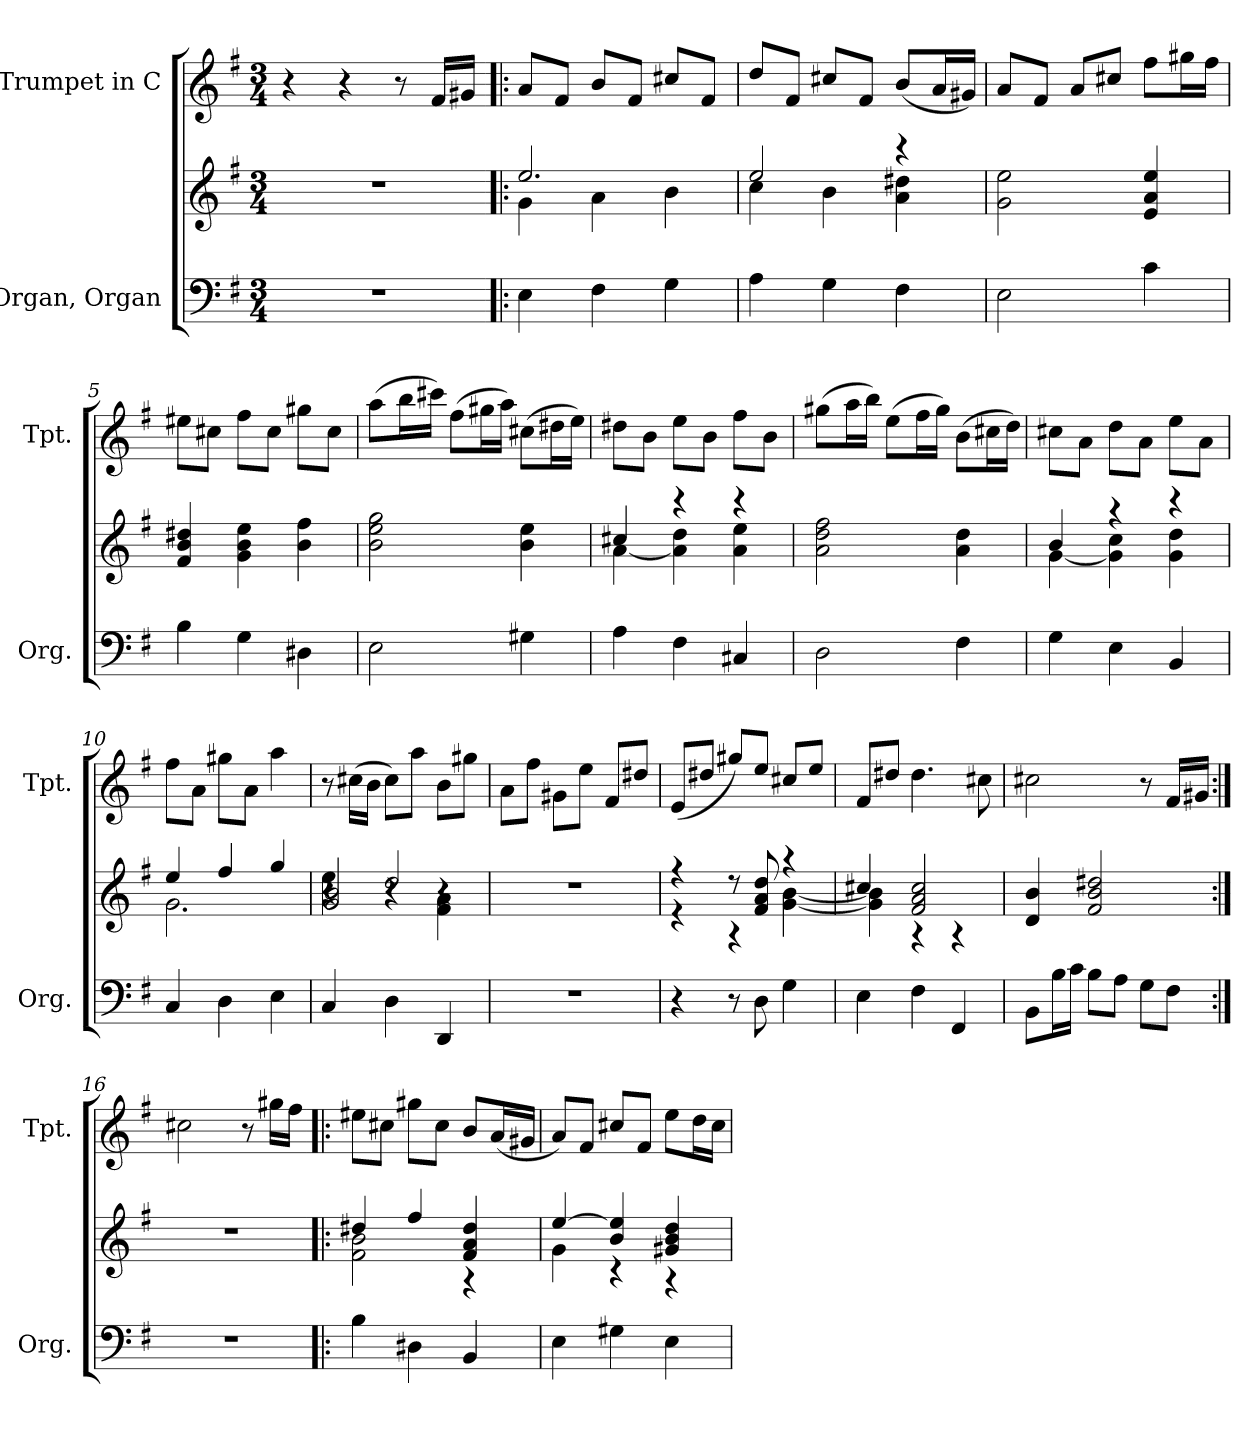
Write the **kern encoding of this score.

**kern	**kern	**kern
*part2	*part2	*part1
*staff3	*staff2	*staff1
*I"Organ, Organ	*	*I"Trumpet in C
*I'Org.	*	*I'Tpt.
*clefF4	*clefG2	*clefG2
*	*	*ITrd1c2
*k[f#]	*k[f#]	*k[b-]
*M3/4	*M3/4	*M3/4
*MM100	*MM100	*MM100
=1	=1	=1
2.r	2.r	4r
.	.	4r
.	.	8r
.	.	16e/LL
.	.	16f#X/JJ
=2!|:	=2!|:	=2!|:
*	*^	*
4E\	2.ee/	4g\	8g/L
.	.	.	8e/J
4F#\	.	4a\	8a/L
.	.	.	8e/J
4G\	.	4b\	8bn/L
.	.	.	8e/J
=3	=3	=3	=3
4A\	2ee/	4cc\	8cc/L
.	.	.	8e/J
4G\	.	4b\	8bn/L
.	.	.	8e/J
4F#\	4r	4a\ 4dd#X\	(8a/L
.	.	.	16g/L
.	.	.	16f#X/JJ)
*	*v	*v	*
=4	=4	=4
2E\	2g\ 2ee\	8g/L
.	.	8e/J
.	.	8g/L
.	.	8bn/J
4c\	4e/ 4a/ 4ee/	8ee\L
.	.	16ff#X\L
.	.	16ee\JJ
!!LO:LB:g=z
=5	=5	=5
4B\	4f#/ 4b/ 4dd#X/	8dd#X\L
.	.	8bn\J
4G\	4g\ 4b\ 4ee\	8ee\L
.	.	8b\J
4D#X\	4b\ 4ff#\	8ff#X\L
.	.	8b\J
=6	=6	=6
2E\	2b\ 2ee\ 2gg\	(8gg\L
.	.	16aa\L
.	.	16bbn\JJ)
.	.	(8ee\L
.	.	16ff#X\L
.	.	16gg\JJ)
4G#X\	4b\ 4ee\	(8bn\L
.	.	16cc#X\L
.	.	16dd\JJ)
=7	=7	=7
*	*^	*
4A\	4cc#X/	[4a\	8cc#X\L
.	.	.	8a\J
4F#\	4r	4a\] 4dd\	8dd\L
.	.	.	8a\J
4C#X/	4r	4a\ 4ee\	8ee\L
.	.	.	8a\J
*	*v	*v	*
!!LO:LB:g=z
=8	=8	=8
2D\	2a\ 2dd\ 2ff#\	(8ff#X\L
.	.	16gg\L
.	.	16aa\JJ)
.	.	(8dd\L
.	.	16ee\L
.	.	16ff#\JJ)
4F#\	4a\ 4dd\	(8a\L
.	.	16bn\L
.	.	16cc\JJ)
=9	=9	=9
*	*^	*
4G\	4b/	[4g\	8bn\L
.	.	.	8g\J
4E\	4r	4g\] 4cc\	8cc\L
.	.	.	8g\J
4BB/	4r	4g\ 4dd\	8dd\L
.	.	.	8g\J
=10	=10	=10	=10
4C/	4ee/	2.g\	8ee\L
.	.	.	8g\J
4D\	4ff#/	.	8ff#X\L
.	.	.	8g\J
4E\	4gg/	.	4gg\
=11	=11	=11	=11
*	*	*^	*
4C/	4r	4ee\	2g/ 2b/	8r
.	.	.	.	(16bn\LL
.	.	.	.	16a\JJ
4D\	2dd/	4r	.	8b\L)
.	.	.	.	8gg\J
4DD/	.	4f#\ 4a\	4r	8a\L
.	.	.	.	8ff#X\J
*	*v	*v	*v	*
!!LO:LB:g=z
=12	=12	=12
2.r	2.r	8g\L
.	.	8ee\J
.	.	8f#X\L
.	.	8dd\J
.	.	8e/L
.	.	8cc#X/J
=13	=13	=13
*	*^	*
4r	4r	4r	(8d/L
.	.	.	8cc#X/J
8r	8r	4r	8ff#X/L)
8D\	8f#/ 8a/ 8dd/	.	8dd/J
4G\	4r	[4g\ [4b\	8bn/L
.	.	.	8dd/J
=14	=14	=14	=14
4E\	4cc#X/	4g\] 4b\]	8e/L
.	.	.	8cc#X/J
4F#\	2f#/ 2a/ 2cc#/	4r	4.cc#\
4FF#/	.	4r	.
.	.	.	8bn\
*	*v	*v	*
=15	=15	=15
8BB\L	4d/ 4b/	2bn\
16B\L	.	.
16c\JJ	.	.
8B\L	2f#/ 2b/ 2dd#X/	.
8A\J	.	.
8G\L	.	8r
8F#\J	.	16e/LL
.	.	16f#X/JJ
!!LO:PB:g=z
=16:|!	=16:|!	=16:|!
2.r	2.r	2bn\
.	.	8r
.	.	16ff#X\LL
.	.	16ee\JJ
=17!|:	=17!|:	=17!|:
*	*^	*
4B\	4dd#X/	2f#\ 2b\	8dd#X\L
.	.	.	8bn\J
4D#X\	4ff#/	.	8ff#X\L
.	.	.	8b\J
4BB/	4f#/ 4a/ 4dd#/	4r	8a/L
.	.	.	(16g/L
.	.	.	16f#X/JJ
=18	=18	=18	=18
4E\	[4ee/	4g\	8g/L)
.	.	.	8e/J
4G#X\	4b/ 4ee/]	4r	8bn/L
.	.	.	8e/J
4E\	4g#X/ 4b/ 4dd/	4r	8dd\L
.	.	.	16cc\L
.	.	.	16b\JJ
*	*v	*v	*
=	=	=
*-	*-	*-
